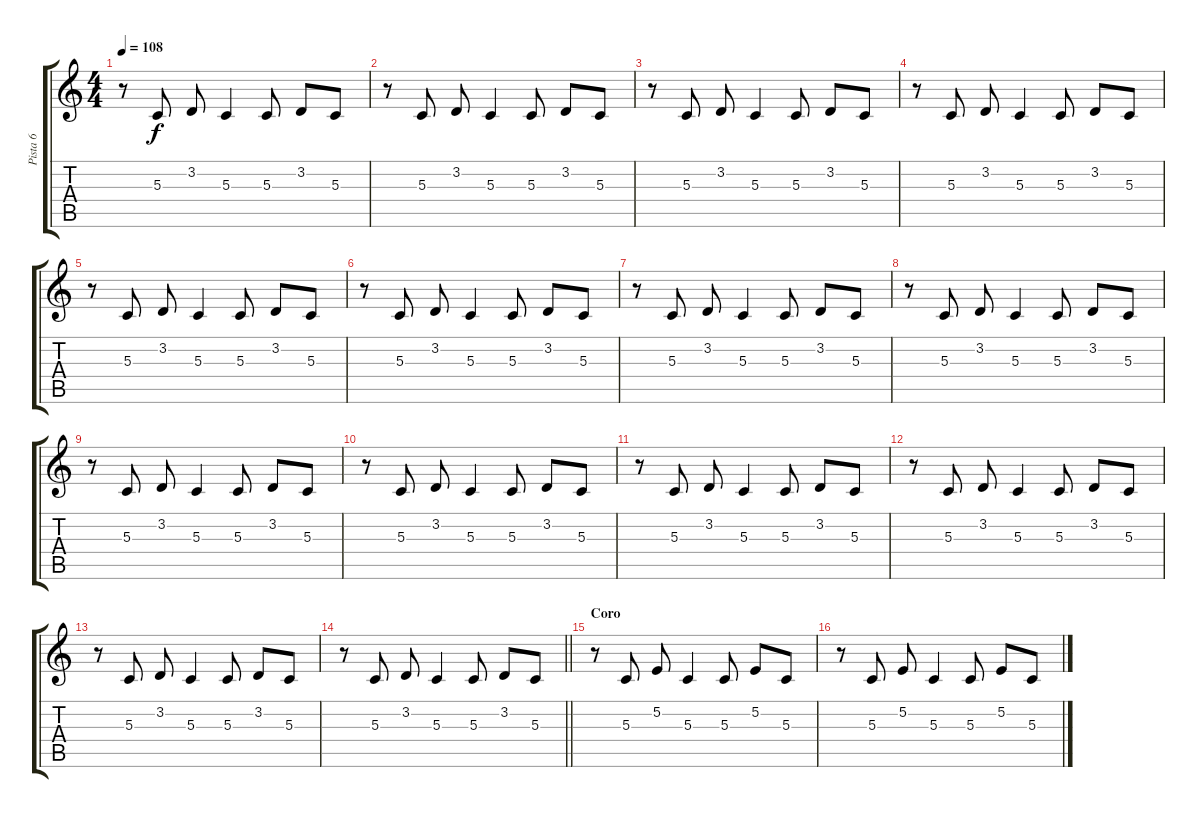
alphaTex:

\track ("Pista 6" "Pista 6") {instrument lead2sawtooth}
\staff {score tabs}
\tuning (E4 B3 G3 D3 A2 E2) {hide}
\ts (4 4)
\tempo 108
\clef g2
\ks c
r.8{dy f} 5.3.8 3.2.8 5.3.4 5.3.8 3.2.8 5.3.8 |
r.8 5.3.8 3.2.8 5.3.4 5.3.8 3.2.8 5.3.8 |
r.8 5.3.8 3.2.8 5.3.4 5.3.8 3.2.8 5.3.8 |
r.8 5.3.8 3.2.8 5.3.4 5.3.8 3.2.8 5.3.8 |
r.8 5.3.8 3.2.8 5.3.4 5.3.8 3.2.8 5.3.8 |
r.8 5.3.8 3.2.8 5.3.4 5.3.8 3.2.8 5.3.8 |
r.8 5.3.8 3.2.8 5.3.4 5.3.8 3.2.8 5.3.8 |
r.8 5.3.8 3.2.8 5.3.4 5.3.8 3.2.8 5.3.8 |
r.8 5.3.8 3.2.8 5.3.4 5.3.8 3.2.8 5.3.8 |
r.8 5.3.8 3.2.8 5.3.4 5.3.8 3.2.8 5.3.8 |
r.8 5.3.8 3.2.8 5.3.4 5.3.8 3.2.8 5.3.8 |
r.8 5.3.8 3.2.8 5.3.4 5.3.8 3.2.8 5.3.8 |
r.8 5.3.8 3.2.8 5.3.4 5.3.8 3.2.8 5.3.8 |
\barLineRight lightlight
r.8 5.3.8 3.2.8 5.3.4 5.3.8 3.2.8 5.3.8 |
\section ("" "Coro")
r.8 5.3.8 5.2.8 5.3.4 5.3.8 5.2.8 5.3.8 |
r.8 5.3.8 5.2.8 5.3.4 5.3.8 5.2.8 5.3.8
